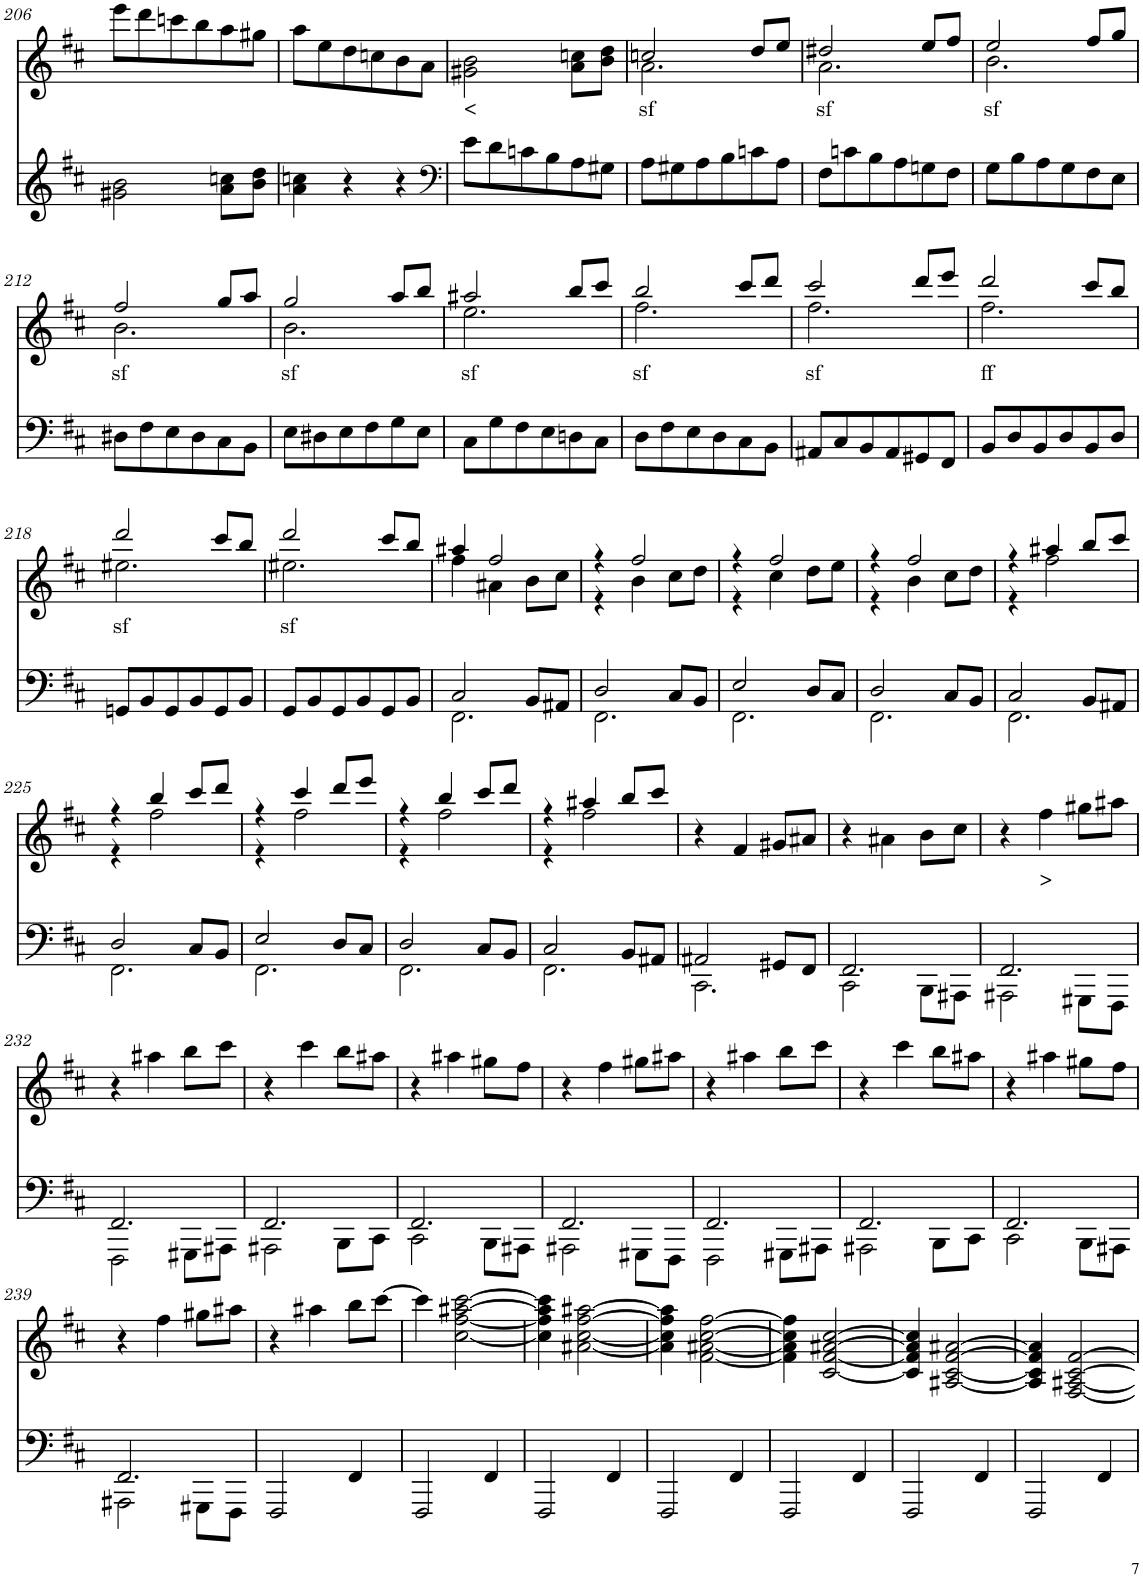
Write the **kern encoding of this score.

**kern	**kern	**text
*part2	*part1	*part1
*staff2	*staff1	*staff1
*I"piano	*I"piano	*
*I'Pno	*I'Pno	*
!!LO:PB:g=z
*clefG2	*clefG2	*
*k[f#c#]	*k[f#c#]	*
*D:	*D:	*
*M3/4	*M3/4	*
=206	=206	=206
2g#X\ 2b\	8eee\L	.
.	8ddd\	.
.	8cccn\	.
.	8bb\	.
8a\ 8ccn\L	8aa\	.
8b\ 8dd\J	8gg#X\J	.
=207	=207	=207
4a\ 4ccn\	8aa\L	.
.	8ee\	.
4r	8dd\	.
.	8ccn\	.
4r	8b\	.
.	8a\J	.
=208	=208	=208
*clefF4	*	*
!	!	!LO:LY:b
8e\L	2g#X\ 2b\	<
8d\	.	.
8cn\	.	.
8B\	.	.
8A\	8a\ 8ccn\L	.
8G#X\J	8b\ 8dd\J	.
=209	=209	=209
*	*^	*
!	!	!	!LO:LY:b
8A\L	2ccn/	2.a\	sf
8G#X\	.	.	.
8A\	.	.	.
8B\	.	.	.
8cn\	8dd/L	.	.
8A\J	8ee/J	.	.
=210	=210	=210	=210
!	!	!	!LO:LY:b
8F#\L	2dd#X/	2.a\	sf
8cn\	.	.	.
8B\	.	.	.
8A\	.	.	.
8Gn\	8ee/L	.	.
8F#\J	8ff#/J	.	.
=211	=211	=211	=211
!	!	!	!LO:LY:b
8G\L	2ee/	2.b\	sf
8B\	.	.	.
8A\	.	.	.
8G\	.	.	.
8F#\	8ff#/L	.	.
8E\J	8gg/J	.	.
!!LO:LB:g=z	!!
=212	=212	=212	=212
!	!	!	!LO:LY:b
8D#X\L	2ff#/	2.b\	sf
8F#\	.	.	.
8E\	.	.	.
8D#\	.	.	.
8C#\	8gg/L	.	.
8BB\J	8aa/J	.	.
=213	=213	=213	=213
!	!	!	!LO:LY:b
8E\L	2gg/	2.b\	sf
8D#X\	.	.	.
8E\	.	.	.
8F#\	.	.	.
8G\	8aa/L	.	.
8E\J	8bb/J	.	.
=214	=214	=214	=214
!	!	!	!LO:LY:b
8C#\L	2aa#X/	2.ee\	sf
8G\	.	.	.
8F#\	.	.	.
8E\	.	.	.
8Dn\	8bb/L	.	.
8C#\J	8ccc#/J	.	.
=215	=215	=215	=215
!	!	!	!LO:LY:b
8D\L	2bb/	2.ff#\	sf
8F#\	.	.	.
8E\	.	.	.
8D\	.	.	.
8C#\	8ccc#/L	.	.
8BB\J	8ddd/J	.	.
=216	=216	=216	=216
!	!	!	!LO:LY:b
8AA#X/L	2ccc#/	2.ff#\	sf
8C#/	.	.	.
8BB/	.	.	.
8AA#/	.	.	.
8GG#X/	8ddd/L	.	.
8FF#/J	8eee/J	.	.
=217	=217	=217	=217
!	!	!	!LO:LY:b
8BB/L	2ddd/	2.ff#\	ff
8D/	.	.	.
8BB/	.	.	.
8D/	.	.	.
8BB/	8ccc#/L	.	.
8D/J	8bb/J	.	.
!!LO:LB:g=z	!!
=218	=218	=218	=218
!	!	!	!LO:LY:b
8GGn/L	2ddd/	2.ee#X\	sf
8BB/	.	.	.
8GG/	.	.	.
8BB/	.	.	.
8GG/	8ccc#/L	.	.
8BB/J	8bb/J	.	.
=219	=219	=219	=219
!	!	!	!LO:LY:b
8GG/L	2ddd/	2.ee#X\	sf
8BB/	.	.	.
8GG/	.	.	.
8BB/	.	.	.
8GG/	8ccc#/L	.	.
8BB/J	8bb/J	.	.
=220	=220	=220	=220
*^	*	*	*
2C#/	2.FF#\	4aa#X/	4ff#\	.
.	.	2ff#/	4a#X\	.
8BB/L	.	.	8b\L	.
8AA#X/J	.	.	8cc#\J	.
=221	=221	=221	=221	=221
2D/	2.FF#\	4r	4r	.
.	.	2ff#/	4b\	.
8C#/L	.	.	8cc#\L	.
8BB/J	.	.	8dd\J	.
=222	=222	=222	=222	=222
2E/	2.FF#\	4r	4r	.
.	.	2ff#/	4cc#\	.
8D/L	.	.	8dd\L	.
8C#/J	.	.	8ee\J	.
=223	=223	=223	=223	=223
2D/	2.FF#\	4r	4r	.
.	.	2ff#/	4b\	.
8C#/L	.	.	8cc#\L	.
8BB/J	.	.	8dd\J	.
=224	=224	=224	=224	=224
2C#/	2.FF#\	4r	4r	.
.	.	4aa#X/	2ff#\	.
8BB/L	.	8bb/L	.	.
8AA#X/J	.	8ccc#/J	.	.
!!LO:LB:g=z	!!
=225	=225	=225	=225	=225
2D/	2.FF#\	4r	4r	.
.	.	4bb/	2ff#\	.
8C#/L	.	8ccc#/L	.	.
8BB/J	.	8ddd/J	.	.
=226	=226	=226	=226	=226
2E/	2.FF#\	4r	4r	.
.	.	4ccc#/	2ff#\	.
8D/L	.	8ddd/L	.	.
8C#/J	.	8eee/J	.	.
=227	=227	=227	=227	=227
2D/	2.FF#\	4r	4r	.
.	.	4bb/	2ff#\	.
8C#/L	.	8ccc#/L	.	.
8BB/J	.	8ddd/J	.	.
=228	=228	=228	=228	=228
2C#/	2.FF#\	4r	4r	.
.	.	4aa#X/	2ff#\	.
8BB/L	.	8bb/L	.	.
8AA#X/J	.	8ccc#/J	.	.
*	*	*v	*v	*
=229	=229	=229	=229
2AA#X/	2.CC#\	4r	.
.	.	4f#/	.
8GG#X/L	.	8g#X/L	.
8FF#/J	.	8a#X/J	.
=230	=230	=230	=230
2.FF#/	2CC#\	4r	.
.	.	4a#X\	.
.	8BBB\L	8b\L	.
.	8AAA#X\J	8cc#\J	.
=231	=231	=231	=231
2.FF#/	2AAA#X\	4r	.
!	!	!	!LO:LY:b
.	.	4ff#\	>
.	8GGG#X\L	8gg#X\L	.
.	8FFF#\J	8aa#X\J	.
!!LO:LB:g=z
=232	=232	=232	=232
2.FF#/	2FFF#\	4r	.
.	.	4aa#X\	.
.	8GGG#X\L	8bb\L	.
.	8AAA#X\J	8ccc#\J	.
=233	=233	=233	=233
2.FF#/	2AAA#X\	4r	.
.	.	4ccc#\	.
.	8BBB\L	8bb\L	.
.	8CC#\J	8aa#X\J	.
=234	=234	=234	=234
2.FF#/	2CC#\	4r	.
.	.	4aa#X\	.
.	8BBB\L	8gg#X\L	.
.	8AAA#X\J	8ff#\J	.
=235	=235	=235	=235
2.FF#/	2AAA#X\	4r	.
.	.	4ff#\	.
.	8GGG#X\L	8gg#X\L	.
.	8FFF#\J	8aa#X\J	.
=236	=236	=236	=236
2.FF#/	2FFF#\	4r	.
.	.	4aa#X\	.
.	8GGG#X\L	8bb\L	.
.	8AAA#X\J	8ccc#\J	.
=237	=237	=237	=237
2.FF#/	2AAA#X\	4r	.
.	.	4ccc#\	.
.	8BBB\L	8bb\L	.
.	8CC#\J	8aa#X\J	.
=238	=238	=238	=238
2.FF#/	2CC#\	4r	.
.	.	4aa#X\	.
.	8BBB\L	8gg#X\L	.
.	8AAA#X\J	8ff#\J	.
!!LO:LB:g=z
=239	=239	=239	=239
2.FF#/	2AAA#X\	4r	.
.	.	4ff#\	.
.	8GGG#X\L	8gg#X\L	.
.	8FFF#\J	8aa#X\J	.
*v	*v	*	*
=240	=240	=240
2FFF#/	4r	.
.	4aa#X\	.
4FF#/	8bb\L	.
.	[8ccc#\J	.
=241	=241	=241
2FFF#/	4ccc#\]	.
.	[2cc#\ [2ff#\ [2aa#X\ [2ccc#\	.
4FF#/	.	.
=242	=242	=242
2FFF#/	4cc#\] 4ff#\] 4aa#\] 4ccc#\]	.
.	[2a#X\ [2cc#\ [2ff#\ [2aa#X\	.
4FF#/	.	.
=243	=243	=243
2FFF#/	4a#\] 4cc#\] 4ff#\] 4aa#\]	.
.	[2f#\ [2a#X\ [2cc#\ [2ff#\	.
4FF#/	.	.
=244	=244	=244
2FFF#/	4f#\] 4a#\] 4cc#\] 4ff#\]	.
.	[2c#/ [2f#/ [2a#X/ [2cc#/	.
4FF#/	.	.
=245	=245	=245
2FFF#/	4c#/] 4f#/] 4a#/] 4cc#/]	.
.	[2A#X/ [2c#/ [2f#/ [2a#X/	.
4FF#/	.	.
=246	=246	=246
2FFF#/	4A#/] 4c#/] 4f#/] 4a#/]	.
.	[2F#/ [2A#X/ [2c#/ [2f#/	.
4FF#/	.	.
=	=	=
*-	*-	*-
